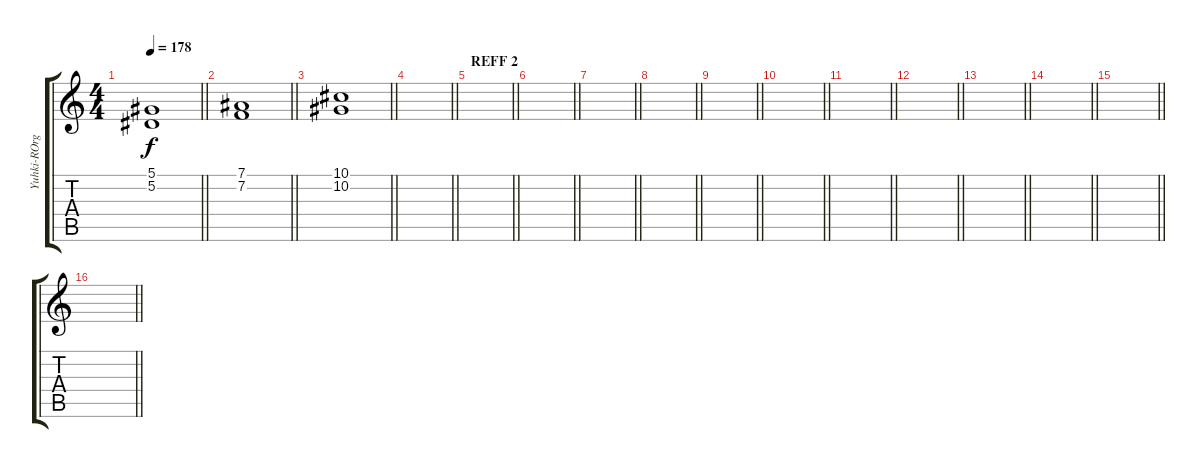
\track ("Yuhki-ROrgan" "Yuhki-ROrg") {instrument rockorgan}
\staff {score tabs}
\tuning (Eb4 Bb3 Gb3 Db3 Ab2 Eb2) {hide}
\ts (4 4)
\tempo 178
\clef g2
\barLineRight lightlight
\ks c
(5.1{t} 5.2{t}).1{dy f} |
\barLineRight lightlight
(7.1 7.2).1 |
\barLineRight lightlight
(10.1 10.2).1 |
\barLineRight lightlight
|
\section ("" "REFF 2")
\barLineRight lightlight
|
\barLineRight lightlight
|
\barLineRight lightlight
|
\barLineRight lightlight
|
\barLineRight lightlight
|
\barLineRight lightlight
|
\barLineRight lightlight
|
\barLineRight lightlight
|
\barLineRight lightlight
|
\barLineRight lightlight
|
\barLineRight lightlight
|
\barLineRight lightlight
